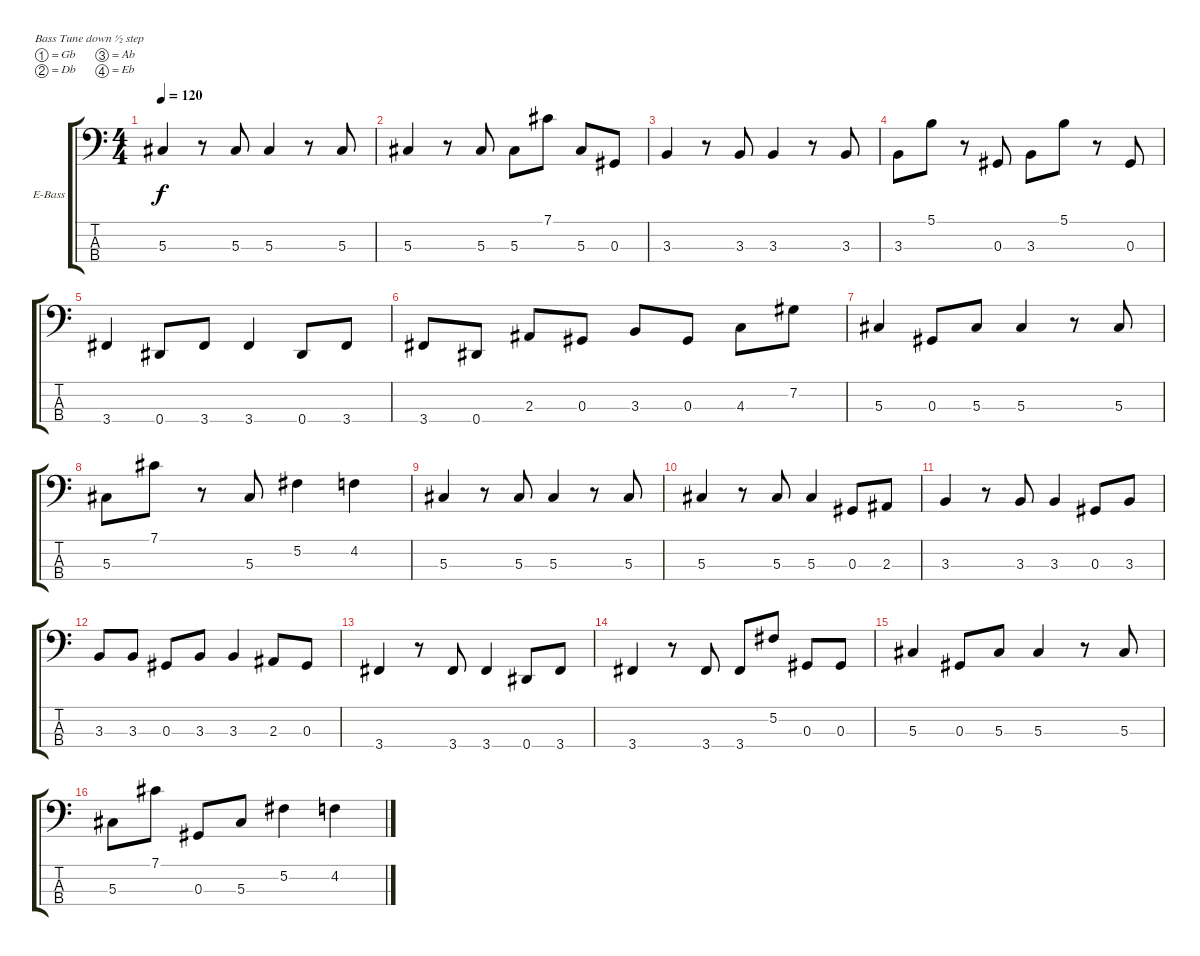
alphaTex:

\bracketExtendMode groupsimilarinstruments
\firstSystemTrackNameOrientation horizontal
\otherSystemsTrackNameOrientation horizontal
\track ("Bass" "E-Bass") {instrument electricbassfinger}
\staff {score tabs}
\tuning (Gb2 Db2 Ab1 Eb1)
\ts (4 4)
\tempo 120
\clef f4
\ks c
5.3.4{dy f} r.8 5.3.8 5.3.4 r.8 5.3.8 |
5.3.4 r.8 5.3.8 5.3.8 7.1.8 5.3.8 0.3.8 |
3.3.4 r.8 3.3.8 3.3.4 r.8 3.3.8 |
3.3.8 5.1.8 r.8 0.3.8 3.3.8 5.1.8 r.8 0.3.8 |
3.4.4 0.4.8 3.4.8 3.4.4 0.4.8 3.4.8 |
3.4.8 0.4.8 2.3.8 0.3.8 3.3.8 0.3.8 4.3.8 7.2.8 |
5.3.4 0.3.8 5.3.8 5.3.4 r.8 5.3.8 |
5.3.8 7.1.8 r.8 5.3.8 5.2.4 4.2.4 |
5.3.4 r.8 5.3.8 5.3.4 r.8 5.3.8 |
5.3.4 r.8 5.3.8 5.3.4 0.3.8 2.3.8 |
3.3.4 r.8 3.3.8 3.3.4 0.3.8 3.3.8 |
3.3.8 3.3.8 0.3.8 3.3.8 3.3.4 2.3.8 0.3.8 |
3.4.4 r.8 3.4.8 3.4.4 0.4.8 3.4.8 |
3.4.4 r.8 3.4.8 3.4.8 5.2.8 0.3.8 0.3.8 |
5.3.4 0.3.8 5.3.8 5.3.4 r.8 5.3.8 |
5.3.8 7.1.8 0.3.8 5.3.8 5.2.4 4.2.4
